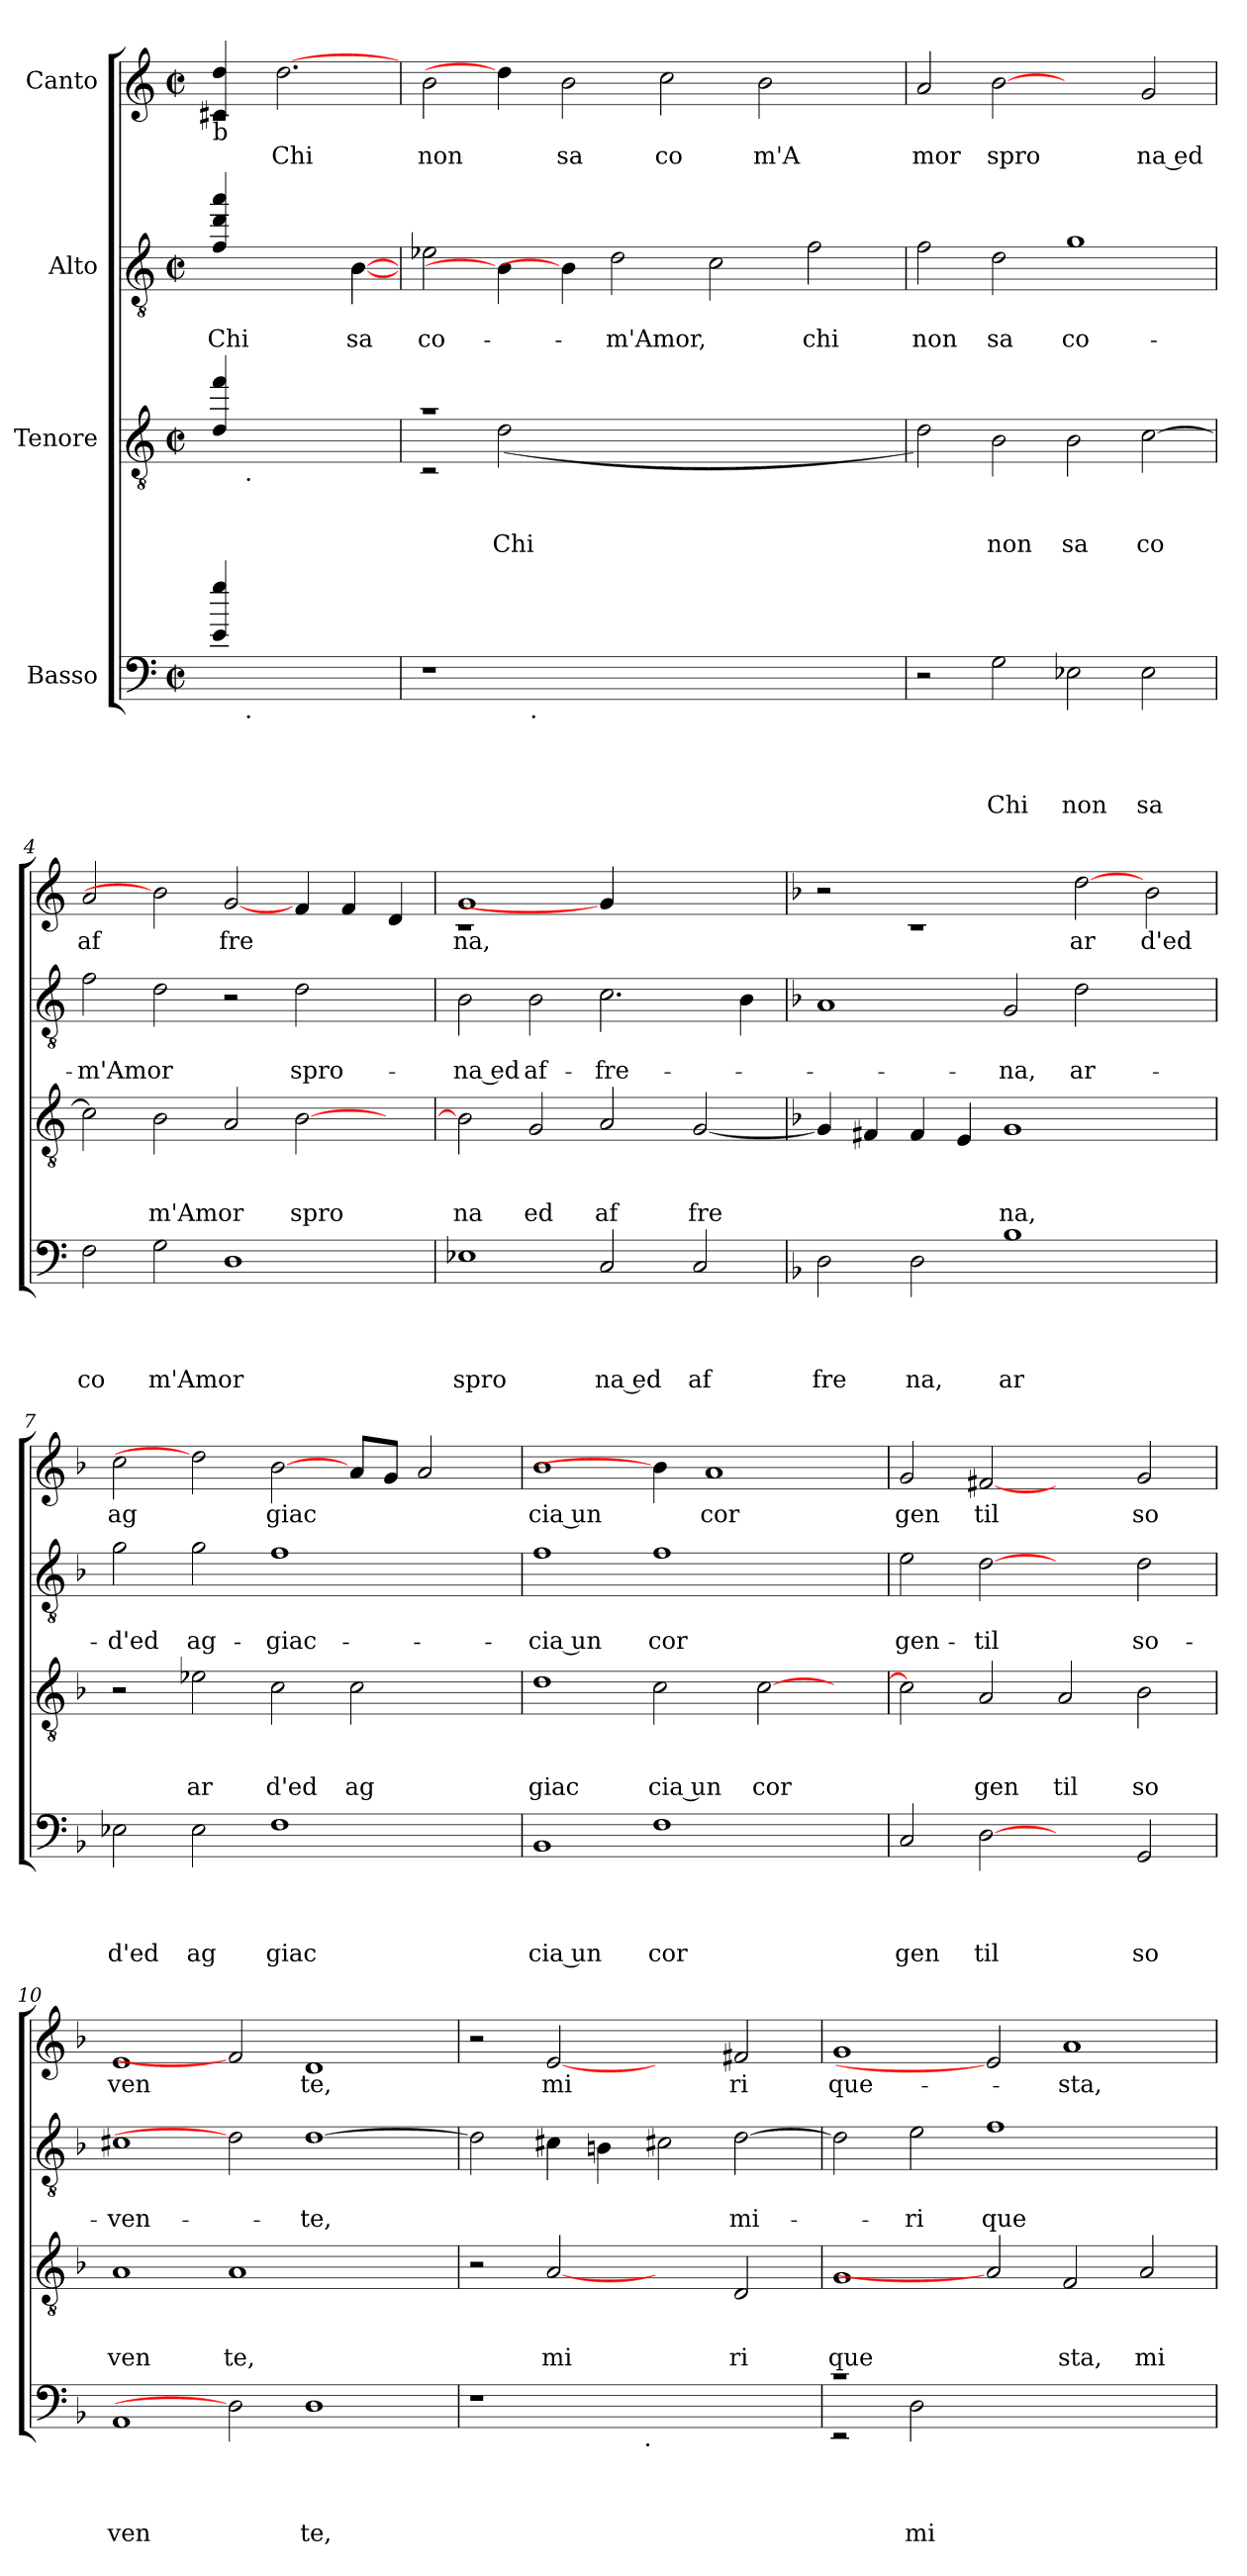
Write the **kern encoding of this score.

**kern	**text	**text	**text	**text	**kern	**text	**text	**text	**kern	**text	**text	**kern	**text
*part4	*part4	*part4	*part4	*part4	*part3	*part3	*part3	*part3	*part2	*part2	*part2	*part1	*part1
*staff4	*staff4	*staff4	*staff4	*staff4	*staff3	*staff3	*staff3	*staff3	*staff2	*staff2	*staff2	*staff1	*staff1
*I"Basso	*	*	*	*	*I"Tenore	*	*	*	*I"Alto	*	*	*I"Canto	*
*clefF4	*	*	*	*	*clefGv2	*	*	*	*clefGv2	*	*	*clefG2	*
*k[]	*	*	*	*	*k[]	*	*	*	*k[]	*	*	*k[]	*
*C:	*	*	*	*	*C:	*	*	*	*C:	*	*	*C:	*
*M2/2	*	*	*	*	*M2/2	*	*	*	*M2/2	*	*	*M2/2	*
*met(c|)	*	*	*	*	*met(c|)	*	*	*	*met(c|)	*	*	*met(c|)	*
=1	=1	=1	=1	=1	=1	=1	=1	=1	=1	=1	=1	=1	=1
*	*	*	*	*	*	*	*	*	*	*	*	*^	*
!	!	!	!	!	!	!	!	!	!	!	!	!LO:TX:b:t=b	!	!
!	!	!	!	!	!	!	!	!	!LO:TX:b:t=b	!	!	!	!	!
!	!	!	!	!	!LO:TX:b:t=b	!	!	!	!	!	!	!	!	!
!LO:TX:b:t=b	!	!	!	!	!	!	!	!	!	!	!	!	!	!
!	!	!	!	!	!	!	!	!	!	!	!LO:LY:b	!	!LO:N:vis=1	!
*^	*	*	*	*	*^	*	*	*	*^	*	*	*	*	*
*	*	*	*	*	*	*	*	*	*	*	*	*^	*	*	*	*	*
4e/ 4gg/	8ryy	.	.	.	.	4d/ 4ff/	8ryy	.	.	.	4f/ 4dd/ 4aa/	2.ryy	2.ryy	.	Chi	4c#X/ 4dd/	4rc	.
!	!	!	!	!	!	!	!LO:TX:b:t=.	!	!	!	!	!	!	!	!	!	!	!
!	!LO:TX:b:t=.	!	!	!	!	!	!	!	!	!	!	!	!	!	!	!	!	!
.	2..ryy	.	.	.	.	.	2..ryy	.	.	.	.	.	.	.	.	.	.	.
!	!	!	!	!	!	!	!	!	!	!	!	!	!	!	!	!	!	!LO:LY:b
2.ryy	.	.	.	.	.	2.ryy	.	.	.	.	2.ryy	.	.	.	.	[2.dd	2.ryy	Chi
!	!	!	!	!	!	!	!	!	!	!	!	!	!	!	!LO:LY:b	!	!	!
!	!	!	!	!	!	!	!	!	!	!	!	!	!	!	!LO:LY:b	!	!	!
.	.	.	.	.	.	.	.	.	.	.	.	[4B\	[4B\	.	sa	.	.	.
*	*	*	*	*	*	*	*	*	*	*	*	*	*	*	*	*v	*v	*
=2	=2	=2	=2	=2	=2	=2	=2	=2	=2	=2	=2	=2	=2	=2	=2	=2	=2
!	!	!	!	!	!	!	!	!	!	!	!	!	!	!	!LO:LY:b	!	!LO:LY:b
*	*	*	*	*	*	*	*	*	*	*	*v	*v	*v	*	*	*	*
1r	2ryy	.	.	.	.	1ra	2rC	.	.	.	2e-X\	.	co-	2b\	non
!	!	!	!	!	!	!	!	!	!	!LO:LY:b	!	!	!	!	!
.	8ryy	.	.	.	.	.	(>2d\	.	.	Chi	4B\]	.	.	4dd]	.
!	!LO:TX:b:t=.	!	!	!	!	!	!	!	!	!	!	!	!	!	!
.	1...ryy	.	.	.	.	.	.	.	.	.	.	.	.	.	.
!	!	!	!	!	!	!	!	!	!	!	!	!	!	!	!LO:LY:b
.	.	.	.	.	.	.	.	.	.	.	4B\]	.	.	2b\	sa
!	!	!	!	!	!	!	!	!	!	!	!	!	!LO:LY:b	!	!
1.ryy	.	.	.	.	.	1.ryy	1.ryy	.	.	.	2d\	.	-m'Amor,	.	.
!	!	!	!	!	!	!	!	!	!	!	!	!	!	!	!LO:LY:b
.	.	.	.	.	.	.	.	.	.	.	.	.	.	2cc\	co
.	.	.	.	.	.	.	.	.	.	.	2c\	.	.	.	.
!	!	!	!	!	!	!	!	!	!	!	!	!	!	!	!LO:LY:b
.	.	.	.	.	.	.	.	.	.	.	.	.	.	2b\	m'A
!	!	!	!	!	!	!	!	!	!	!	!	!	!LO:LY:b	!	!
.	.	.	.	.	.	.	.	.	.	.	2f\	.	chi	.	.
.	.	.	.	.	.	.	.	.	.	.	.	.	.	4ryy	.
*	*	*	*	*	*	*v	*v	*	*	*	*	*	*	*	*
=3	=3	=3	=3	=3	=3	=3	=3	=3	=3	=3	=3	=3	=3	=3
!	!	!	!	!	!	!	!	!	!	!	!	!LO:LY:b	!	!LO:LY:b
*v	*v	*	*	*	*	*	*	*	*	*	*	*	*	*
2r	.	.	.	.	2d\)	.	.	.	2f\	.	non	2a/	mor
!	!	!	!	!LO:LY:b	!	!	!	!LO:LY:b	!	!	!LO:LY:b	!	!LO:LY:b
2G\	.	.	.	Chi	2B\	.	.	non	2d\	.	sa	[2b	spro
!	!	!	!	!LO:LY:b	!	!	!	!LO:LY:b	!	!	!LO:LY:b	!	!
2E-X\	.	.	.	non	2B\	.	.	sa	1g	.	co-	2ryy	.
!	!	!	!	!LO:LY:b	!	!	!	!LO:LY:b	!	!	!	!	!LO:LY:b:rj
2E-\	.	.	.	sa	[>2c\	.	.	co	.	.	.	2g/	na ed
=4	=4	=4	=4	=4	=4	=4	=4	=4	=4	=4	=4	=4	=4
!	!	!	!	!LO:LY:b	!	!	!	!	!	!	!LO:LY:b	!	!LO:LY:b
2F\	.	.	.	co	2c\]	.	.	.	2f\	.	-m'Amor	2a/	af
!	!	!	!	!LO:LY:b	!	!	!	!LO:LY:b	!	!	!	!	!
2G\	.	.	.	m'Amor	2B\	.	.	m'Amor	2d\	.	.	2b]	.
!	!	!	!	!	!	!	!	!	!	!	!	!	!LO:LY:b
1D	.	.	.	.	2A/	.	.	.	2r	.	.	[2g/	fre
!	!	!	!	!	!	!	!	!LO:LY:b	!	!	!LO:LY:b	!	!
.	.	.	.	.	[>2B\	.	.	spro	2d\	.	spro-	4f/	.
.	.	.	.	.	.	.	.	.	.	.	.	4f/	.
4ryy	.	.	.	.	4ryy	.	.	.	4ryy	.	.	4d/	.
=5	=5	=5	=5	=5	=5	=5	=5	=5	=5	=5	=5	=5	=5
!	!	!	!	!LO:LY:b	!	!	!	!LO:LY:b	!	!	!LO:LY:b:rj	!	!LO:LY:b
*	*	*	*	*	*	*	*	*	*	*	*	*^	*
1E-X	.	.	.	spro	2B\]	.	.	na	2B\	.	-na ed	1g	1rc	na,
!	!	!	!	!	!	!	!	!LO:LY:b	!	!	!LO:LY:b	!	!	!
.	.	.	.	.	2G/	.	.	ed	2B\	.	af-	.	.	.
!	!	!	!	!LO:LY:b:rj	!	!	!	!LO:LY:b	!	!	!LO:LY:b	!	!	!
2C/	.	.	.	na ed	2A/	.	.	af	2.c\	.	-fre-	4g/]	2.ryy	.
.	.	.	.	.	.	.	.	.	.	.	.	2.ryy	.	.
!	!	!	!	!LO:LY:b	!	!	!	!LO:LY:b	!	!	!	!	!	!
2C/	.	.	.	af	[<2G/	.	.	fre	.	.	.	.	.	.
.	.	.	.	.	.	.	.	.	4B\	.	.	.	4ryy	.
*	*	*	*	*	*	*	*	*	*	*	*	*v	*v	*
!!LO:LB:g=z
=6	=6	=6	=6	=6	=6	=6	=6	=6	=6	=6	=6	=6	=6
*k[b-]	*	*	*	*	*k[b-]	*	*	*	*k[b-]	*	*	*k[b-]	*
*F:	*	*	*	*	*F:	*	*	*	*F:	*	*	*F:	*
*	*	*	*	*	*	*	*	*	*	*	*	*^	*
!	!	!	!	!LO:LY:b	!	!	!	!	!	!	!	!	!	!
*	*	*	*	*	*	*	*	*	*	*	*	*v	*v	*
2D\	.	.	.	fre	4G/]	.	.	.	1A	.	.	2r	.
.	.	.	.	.	4F#/	.	.	.	.	.	.	.	.
!	!	!	!	!LO:LY:b	!	!	!	!	!	!	!	!	!
2D\	.	.	.	na,	4F#/	.	.	.	.	.	.	1rc	.
.	.	.	.	.	4E/	.	.	.	.	.	.	.	.
!	!	!	!	!LO:LY:b	!	!	!	!LO:LY:b	!	!	!LO:LY:b	!	!
1B-	.	.	.	ar	1G	.	.	na,	2G/	.	-na,	.	.
!	!	!	!	!	!	!	!	!	!	!	!LO:LY:b	!	!LO:LY:b
.	.	.	.	.	.	.	.	.	2d\	.	ar-	[2dd	ar
!	!	!	!	!	!	!	!	!	!	!	!	!	!LO:LY:b
2ryy	.	.	.	.	2ryy	.	.	.	2ryy	.	.	2b-\	d'ed
=7	=7	=7	=7	=7	=7	=7	=7	=7	=7	=7	=7	=7	=7
!	!	!	!	!LO:LY:b	!	!	!	!	!	!	!LO:LY:b	!	!LO:LY:b
2E-X\	.	.	.	d'ed	2r	.	.	.	2g\	.	-d'ed	2cc\	ag
!	!	!	!	!LO:LY:b	!	!	!	!LO:LY:b	!	!	!LO:LY:b	!	!
2E-\	.	.	.	ag	2e-X\	.	.	ar	2g\	.	ag-	2dd]	.
!	!	!	!	!LO:LY:b	!	!	!	!LO:LY:b	!	!	!LO:LY:b	!	!LO:LY:b
1F	.	.	.	giac	2c\	.	.	d'ed	1f	.	-giac-	[2b-\	giac
!	!	!	!	!	!	!	!	!LO:LY:b	!	!	!	!	!
.	.	.	.	.	2c\	.	.	ag	.	.	.	8a/L	.
.	.	.	.	.	.	.	.	.	.	.	.	8g/J	.
.	.	.	.	.	.	.	.	.	.	.	.	2a/	.
4ryy	.	.	.	.	4ryy	.	.	.	4ryy	.	.	.	.
=8	=8	=8	=8	=8	=8	=8	=8	=8	=8	=8	=8	=8	=8
!	!	!	!	!LO:LY:b:rj	!	!	!	!LO:LY:b	!	!	!LO:LY:b:rj	!	!LO:LY:b:rj
1BB-	.	.	.	cia un	1d	.	.	giac	1f	.	-cia un	1b-	cia un
!	!	!	!	!LO:LY:b	!	!	!	!LO:LY:b:rj	!	!	!LO:LY:b	!	!
1F	.	.	.	cor	2c\	.	.	cia un	1f	.	cor	4b-\]	.
!	!	!	!	!	!	!	!	!	!	!	!	!	!LO:LY:b
.	.	.	.	.	.	.	.	.	.	.	.	1a	cor
!	!	!	!	!	!	!	!	!LO:LY:b	!	!	!	!	!
.	.	.	.	.	[>2c\	.	.	cor	.	.	.	.	.
4ryy	.	.	.	.	4ryy	.	.	.	4ryy	.	.	.	.
=9	=9	=9	=9	=9	=9	=9	=9	=9	=9	=9	=9	=9	=9
!	!	!	!	!LO:LY:b	!	!	!	!	!	!	!LO:LY:b	!	!LO:LY:b
2C/	.	.	.	gen	2c\]	.	.	.	2e\	.	gen-	2g/	gen
!	!	!	!	!LO:LY:b	!	!	!	!LO:LY:b	!	!	!LO:LY:b	!	!LO:LY:b
[2D	.	.	.	til	2A/	.	.	gen	[2d	.	-til	[2f#X	til
!	!	!	!	!	!	!	!	!LO:LY:b	!	!	!	!	!
2ryy	.	.	.	.	2A/	.	.	til	2ryy	.	.	2ryy	.
!	!	!	!	!LO:LY:b	!	!	!	!LO:LY:b	!	!	!LO:LY:b	!	!LO:LY:b
2GG/	.	.	.	so	2B-\	.	.	so	2d\	.	so-	2g/	so
=10	=10	=10	=10	=10	=10	=10	=10	=10	=10	=10	=10	=10	=10
!	!	!	!	!LO:LY:b	!	!	!	!LO:LY:b	!	!	!LO:LY:b	!	!LO:LY:b
1AA	.	.	.	ven	1A	.	.	ven	1c#X	.	-ven-	1e	ven
!	!	!	!	!	!	!	!	!LO:LY:b	!	!	!	!	!
2D]	.	.	.	.	1A	.	.	te,	2d]	.	.	2f#]	.
!	!	!	!	!LO:LY:b	!	!	!	!	!	!	!LO:LY:b	!	!LO:LY:b
1D	.	.	.	te,	.	.	.	.	[>1d	.	-te,	1d	te,
.	.	.	.	.	2ryy	.	.	.	.	.	.	.	.
=11	=11	=11	=11	=11	=11	=11	=11	=11	=11	=11	=11	=11	=11
*^	*	*	*	*	*	*	*	*	*	*	*	*	*
1r	2ryy	.	.	.	.	2r	.	.	.	2d\]	.	.	2r	.
!	!	!	!	!	!	!	!	!	!LO:LY:b	!	!	!	!	!LO:LY:b
.	4...ryy	.	.	.	.	[2A	.	.	mi	4c#X\	.	.	[2e	mi
.	.	.	.	.	.	.	.	.	.	4Bn\	.	.	.	.
!	!LO:TX:b:t=.	!	!	!	!	!	!	!	!	!	!	!	!	!
.	1ryy	.	.	.	.	.	.	.	.	.	.	.	.	.
1ryy	.	.	.	.	.	2ryy	.	.	.	2c#X\	.	.	2ryy	.
!	!	!	!	!	!	!	!	!	!LO:LY:b	!	!	!LO:LY:b	!	!LO:LY:b
.	.	.	.	.	.	2D/	.	.	ri	[<2d\	.	mi-	2f#X/	ri
.	32ryy	.	.	.	.	.	.	.	.	.	.	.	.	.
!!LO:LB:g=z
=12	=12	=12	=12	=12	=12	=12	=12	=12	=12	=12	=12	=12	=12	=12
!	!	!	!	!	!	!	!	!	!LO:LY:b	!	!	!	!	!LO:LY:b
1rc	2rEE	.	.	.	.	1G	.	.	que	2d\]	.	.	1g	que-
!	!	!	!	!	!LO:LY:b	!	!	!	!	!	!	!LO:LY:b	!	!
.	2D\	.	.	.	mi	.	.	.	.	2e\	.	-ri	.	.
!	!	!	!	!	!	!	!	!	!	!	!	!LO:LY:b	!	!
1.ryy	1.ryy	.	.	.	.	2A]	.	.	.	1f	.	que	2e]	.
!	!	!	!	!	!	!	!	!	!LO:LY:b	!	!	!	!	!LO:LY:b
.	.	.	.	.	.	2F/	.	.	sta,	.	.	.	1a	-sta,
!	!	!	!	!	!	!	!	!	!LO:LY:b	!	!	!	!	!
.	.	.	.	.	.	2A/	.	.	mi	2ryy	.	.	.	.
*v	*v	*	*	*	*	*	*	*	*	*	*	*	*	*
=	=	=	=	=	=	=	=	=	=	=	=	=	=
*-	*-	*-	*-	*-	*-	*-	*-	*-	*-	*-	*-	*-	*-
